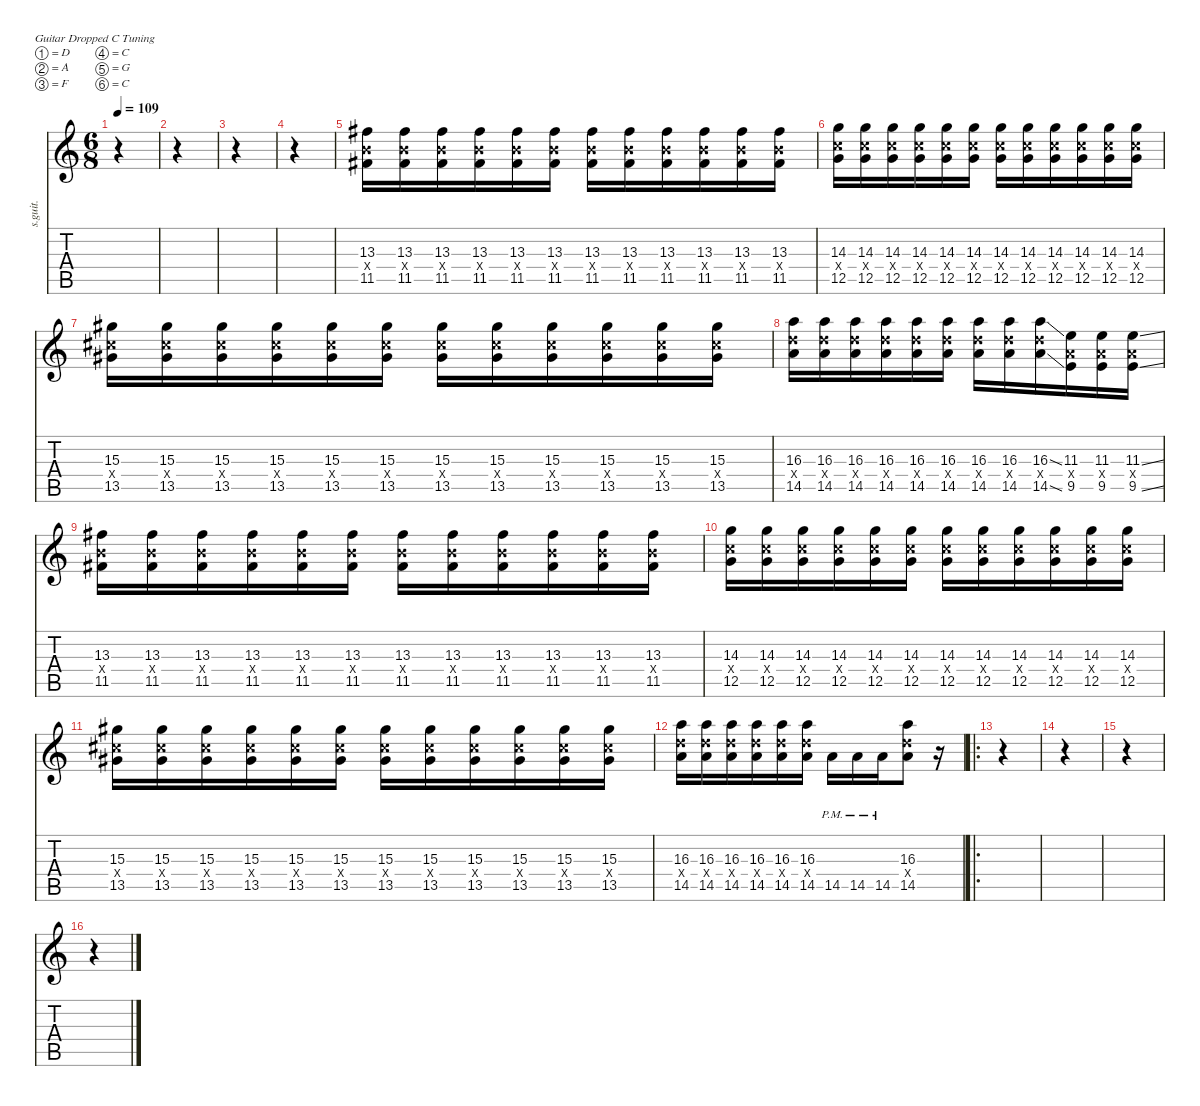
\defaultSystemsLayout 4
\hideDynamics
\bracketExtendMode nobrackets
\track ("Fill" "s.guit.") {instrument distortionguitar}
\staff {score tabs}
\tuning (D4 A3 F3 C3 G2 C2)
\ts (6 8)
\tempo 109
\clef g2
\ks c
r.4{dy mf} |
r.4 |
r.4 |
r.4 |
(13.3{acc #} 11.5{acc #} 11.4{x}).16{lyrics (0 "") lyrics (1 "") lyrics (2 "") lyrics (3 "") lyrics (4 "")} (13.3{acc #} 11.5{acc #} 11.4{x}).16{lyrics (0 "") lyrics (1 "") lyrics (2 "") lyrics (3 "") lyrics (4 "")} (13.3{acc #} 11.5{acc #} 11.4{x}).16{lyrics (0 "") lyrics (1 "") lyrics (2 "") lyrics (3 "") lyrics (4 "")} (13.3{acc #} 11.5{acc #} 11.4{x}).16{lyrics (0 "") lyrics (1 "") lyrics (2 "") lyrics (3 "") lyrics (4 "")} (13.3{acc #} 11.5{acc #} 11.4{x}).16{lyrics (0 "") lyrics (1 "") lyrics (2 "") lyrics (3 "") lyrics (4 "")} (13.3{acc #} 11.5{acc #} 11.4{x}).16{lyrics (0 "") lyrics (1 "") lyrics (2 "") lyrics (3 "") lyrics (4 "")} (13.3{acc #} 11.5{acc #} 11.4{x}).16{lyrics (0 "") lyrics (1 "") lyrics (2 "") lyrics (3 "") lyrics (4 "")} (13.3{acc #} 11.5{acc #} 11.4{x}).16{lyrics (0 "") lyrics (1 "") lyrics (2 "") lyrics (3 "") lyrics (4 "")} (13.3{acc #} 11.5{acc #} 11.4{x}).16{lyrics (0 "") lyrics (1 "") lyrics (2 "") lyrics (3 "") lyrics (4 "")} (13.3{acc #} 11.5{acc #} 11.4{x}).16{lyrics (0 "") lyrics (1 "") lyrics (2 "") lyrics (3 "") lyrics (4 "")} (13.3{acc #} 11.5{acc #} 11.4{x}).16{lyrics (0 "") lyrics (1 "") lyrics (2 "") lyrics (3 "") lyrics (4 "")} (13.3{acc #} 11.5{acc #} 11.4{x}).16{lyrics (0 "") lyrics (1 "") lyrics (2 "") lyrics (3 "") lyrics (4 "")} |
(14.3 12.5 12.4{x}).16{lyrics (0 "") lyrics (1 "") lyrics (2 "") lyrics (3 "") lyrics (4 "")} (14.3 12.5 12.4{x}).16{lyrics (0 "") lyrics (1 "") lyrics (2 "") lyrics (3 "") lyrics (4 "")} (14.3 12.5 12.4{x}).16{lyrics (0 "") lyrics (1 "") lyrics (2 "") lyrics (3 "") lyrics (4 "")} (14.3 12.5 12.4{x}).16{lyrics (0 "") lyrics (1 "") lyrics (2 "") lyrics (3 "") lyrics (4 "")} (14.3 12.5 12.4{x}).16{lyrics (0 "") lyrics (1 "") lyrics (2 "") lyrics (3 "") lyrics (4 "")} (14.3 12.5 12.4{x}).16{lyrics (0 "") lyrics (1 "") lyrics (2 "") lyrics (3 "") lyrics (4 "")} (14.3 12.5 12.4{x}).16{lyrics (0 "") lyrics (1 "") lyrics (2 "") lyrics (3 "") lyrics (4 "")} (14.3 12.5 12.4{x}).16{lyrics (0 "") lyrics (1 "") lyrics (2 "") lyrics (3 "") lyrics (4 "")} (14.3 12.5 12.4{x}).16{lyrics (0 "") lyrics (1 "") lyrics (2 "") lyrics (3 "") lyrics (4 "")} (14.3 12.5 12.4{x}).16{lyrics (0 "") lyrics (1 "") lyrics (2 "") lyrics (3 "") lyrics (4 "")} (14.3 12.5 12.4{x}).16{lyrics (0 "") lyrics (1 "") lyrics (2 "") lyrics (3 "") lyrics (4 "")} (14.3 12.5 12.4{x}).16{lyrics (0 "") lyrics (1 "") lyrics (2 "") lyrics (3 "") lyrics (4 "")} |
(15.3{acc #} 13.5{acc #} 13.4{x acc #}).16{lyrics (0 "") lyrics (1 "") lyrics (2 "") lyrics (3 "") lyrics (4 "")} (15.3{acc #} 13.5{acc #} 13.4{x acc #}).16{lyrics (0 "") lyrics (1 "") lyrics (2 "") lyrics (3 "") lyrics (4 "")} (15.3{acc #} 13.5{acc #} 13.4{x acc #}).16{lyrics (0 "") lyrics (1 "") lyrics (2 "") lyrics (3 "") lyrics (4 "")} (15.3{acc #} 13.5{acc #} 13.4{x acc #}).16{lyrics (0 "") lyrics (1 "") lyrics (2 "") lyrics (3 "") lyrics (4 "")} (15.3{acc #} 13.5{acc #} 13.4{x acc #}).16{lyrics (0 "") lyrics (1 "") lyrics (2 "") lyrics (3 "") lyrics (4 "")} (15.3{acc #} 13.5{acc #} 13.4{x acc #}).16{lyrics (0 "") lyrics (1 "") lyrics (2 "") lyrics (3 "") lyrics (4 "")} (15.3{acc #} 13.5{acc #} 13.4{x acc #}).16{lyrics (0 "") lyrics (1 "") lyrics (2 "") lyrics (3 "") lyrics (4 "")} (15.3{acc #} 13.5{acc #} 13.4{x acc #}).16{lyrics (0 "") lyrics (1 "") lyrics (2 "") lyrics (3 "") lyrics (4 "")} (15.3{acc #} 13.5{acc #} 13.4{x acc #}).16{lyrics (0 "") lyrics (1 "") lyrics (2 "") lyrics (3 "") lyrics (4 "")} (15.3{acc #} 13.5{acc #} 13.4{x acc #}).16{lyrics (0 "") lyrics (1 "") lyrics (2 "") lyrics (3 "") lyrics (4 "")} (15.3{acc #} 13.5{acc #} 13.4{x acc #}).16{lyrics (0 "") lyrics (1 "") lyrics (2 "") lyrics (3 "") lyrics (4 "")} (15.3{acc #} 13.5{acc #} 13.4{x acc #}).16{lyrics (0 "") lyrics (1 "") lyrics (2 "") lyrics (3 "") lyrics (4 "")} |
(16.3 14.5 14.4{x}).16{lyrics (0 "") lyrics (1 "") lyrics (2 "") lyrics (3 "") lyrics (4 "")} (16.3 14.5 14.4{x}).16{lyrics (0 "") lyrics (1 "") lyrics (2 "") lyrics (3 "") lyrics (4 "")} (16.3 14.5 14.4{x}).16{lyrics (0 "") lyrics (1 "") lyrics (2 "") lyrics (3 "") lyrics (4 "")} (16.3 14.5 14.4{x}).16{lyrics (0 "") lyrics (1 "") lyrics (2 "") lyrics (3 "") lyrics (4 "")} (16.3 14.5 14.4{x}).16{lyrics (0 "") lyrics (1 "") lyrics (2 "") lyrics (3 "") lyrics (4 "")} (16.3 14.5 14.4{x}).16{lyrics (0 "") lyrics (1 "") lyrics (2 "") lyrics (3 "") lyrics (4 "")} (16.3 14.5 14.4{x}).16{lyrics (0 "") lyrics (1 "") lyrics (2 "") lyrics (3 "") lyrics (4 "")} (16.3 14.5 14.4{x}).16{lyrics (0 "") lyrics (1 "") lyrics (2 "") lyrics (3 "") lyrics (4 "")} (16.3{ss} 14.5{ss} 14.4{x}).16{lyrics (0 "") lyrics (1 "") lyrics (2 "") lyrics (3 "") lyrics (4 "")} (11.3 9.5 9.4{x}).16{lyrics (0 "") lyrics (1 "") lyrics (2 "") lyrics (3 "") lyrics (4 "")} (11.3 9.5 9.4{x}).16{lyrics (0 "") lyrics (1 "") lyrics (2 "") lyrics (3 "") lyrics (4 "")} (11.3{ss} 9.5{ss} 9.4{x}).16{lyrics (0 "") lyrics (1 "") lyrics (2 "") lyrics (3 "") lyrics (4 "")} |
(13.3{acc #} 11.5{acc #} 11.4{x}).16{lyrics (0 "") lyrics (1 "") lyrics (2 "") lyrics (3 "") lyrics (4 "")} (13.3{acc #} 11.5{acc #} 11.4{x}).16{lyrics (0 "") lyrics (1 "") lyrics (2 "") lyrics (3 "") lyrics (4 "")} (13.3{acc #} 11.5{acc #} 11.4{x}).16{lyrics (0 "") lyrics (1 "") lyrics (2 "") lyrics (3 "") lyrics (4 "")} (13.3{acc #} 11.5{acc #} 11.4{x}).16{lyrics (0 "") lyrics (1 "") lyrics (2 "") lyrics (3 "") lyrics (4 "")} (13.3{acc #} 11.5{acc #} 11.4{x}).16{lyrics (0 "") lyrics (1 "") lyrics (2 "") lyrics (3 "") lyrics (4 "")} (13.3{acc #} 11.5{acc #} 11.4{x}).16{lyrics (0 "") lyrics (1 "") lyrics (2 "") lyrics (3 "") lyrics (4 "")} (13.3{acc #} 11.5{acc #} 11.4{x}).16{lyrics (0 "") lyrics (1 "") lyrics (2 "") lyrics (3 "") lyrics (4 "")} (13.3{acc #} 11.5{acc #} 11.4{x}).16{lyrics (0 "") lyrics (1 "") lyrics (2 "") lyrics (3 "") lyrics (4 "")} (13.3{acc #} 11.5{acc #} 11.4{x}).16{lyrics (0 "") lyrics (1 "") lyrics (2 "") lyrics (3 "") lyrics (4 "")} (13.3{acc #} 11.5{acc #} 11.4{x}).16{lyrics (0 "") lyrics (1 "") lyrics (2 "") lyrics (3 "") lyrics (4 "")} (13.3{acc #} 11.5{acc #} 11.4{x}).16{lyrics (0 "") lyrics (1 "") lyrics (2 "") lyrics (3 "") lyrics (4 "")} (13.3{acc #} 11.5{acc #} 11.4{x}).16{lyrics (0 "") lyrics (1 "") lyrics (2 "") lyrics (3 "") lyrics (4 "")} |
(14.3 12.5 12.4{x}).16{lyrics (0 "") lyrics (1 "") lyrics (2 "") lyrics (3 "") lyrics (4 "")} (14.3 12.5 12.4{x}).16{lyrics (0 "") lyrics (1 "") lyrics (2 "") lyrics (3 "") lyrics (4 "")} (14.3 12.5 12.4{x}).16{lyrics (0 "") lyrics (1 "") lyrics (2 "") lyrics (3 "") lyrics (4 "")} (14.3 12.5 12.4{x}).16{lyrics (0 "") lyrics (1 "") lyrics (2 "") lyrics (3 "") lyrics (4 "")} (14.3 12.5 12.4{x}).16{lyrics (0 "") lyrics (1 "") lyrics (2 "") lyrics (3 "") lyrics (4 "")} (14.3 12.5 12.4{x}).16{lyrics (0 "") lyrics (1 "") lyrics (2 "") lyrics (3 "") lyrics (4 "")} (14.3 12.5 12.4{x}).16{lyrics (0 "") lyrics (1 "") lyrics (2 "") lyrics (3 "") lyrics (4 "")} (14.3 12.5 12.4{x}).16{lyrics (0 "") lyrics (1 "") lyrics (2 "") lyrics (3 "") lyrics (4 "")} (14.3 12.5 12.4{x}).16{lyrics (0 "") lyrics (1 "") lyrics (2 "") lyrics (3 "") lyrics (4 "")} (14.3 12.5 12.4{x}).16{lyrics (0 "") lyrics (1 "") lyrics (2 "") lyrics (3 "") lyrics (4 "")} (14.3 12.5 12.4{x}).16{lyrics (0 "") lyrics (1 "") lyrics (2 "") lyrics (3 "") lyrics (4 "")} (14.3 12.5 12.4{x}).16{lyrics (0 "") lyrics (1 "") lyrics (2 "") lyrics (3 "") lyrics (4 "")} |
(15.3{acc #} 13.5{acc #} 13.4{x acc #}).16{lyrics (0 "") lyrics (1 "") lyrics (2 "") lyrics (3 "") lyrics (4 "")} (15.3{acc #} 13.5{acc #} 13.4{x acc #}).16{lyrics (0 "") lyrics (1 "") lyrics (2 "") lyrics (3 "") lyrics (4 "")} (15.3{acc #} 13.5{acc #} 13.4{x acc #}).16{lyrics (0 "") lyrics (1 "") lyrics (2 "") lyrics (3 "") lyrics (4 "")} (15.3{acc #} 13.5{acc #} 13.4{x acc #}).16{lyrics (0 "") lyrics (1 "") lyrics (2 "") lyrics (3 "") lyrics (4 "")} (15.3{acc #} 13.5{acc #} 13.4{x acc #}).16{lyrics (0 "") lyrics (1 "") lyrics (2 "") lyrics (3 "") lyrics (4 "")} (15.3{acc #} 13.5{acc #} 13.4{x acc #}).16{lyrics (0 "") lyrics (1 "") lyrics (2 "") lyrics (3 "") lyrics (4 "")} (15.3{acc #} 13.5{acc #} 13.4{x acc #}).16{lyrics (0 "") lyrics (1 "") lyrics (2 "") lyrics (3 "") lyrics (4 "")} (15.3{acc #} 13.5{acc #} 13.4{x acc #}).16{lyrics (0 "") lyrics (1 "") lyrics (2 "") lyrics (3 "") lyrics (4 "")} (15.3{acc #} 13.5{acc #} 13.4{x acc #}).16{lyrics (0 "") lyrics (1 "") lyrics (2 "") lyrics (3 "") lyrics (4 "")} (15.3{acc #} 13.5{acc #} 13.4{x acc #}).16{lyrics (0 "") lyrics (1 "") lyrics (2 "") lyrics (3 "") lyrics (4 "")} (15.3{acc #} 13.5{acc #} 13.4{x acc #}).16{lyrics (0 "") lyrics (1 "") lyrics (2 "") lyrics (3 "") lyrics (4 "")} (15.3{acc #} 13.5{acc #} 13.4{x acc #}).16{lyrics (0 "") lyrics (1 "") lyrics (2 "") lyrics (3 "") lyrics (4 "")} |
(16.3 14.5 14.4{x}).16{lyrics (0 "") lyrics (1 "") lyrics (2 "") lyrics (3 "") lyrics (4 "")} (16.3 14.5 14.4{x}).16{lyrics (0 "") lyrics (1 "") lyrics (2 "") lyrics (3 "") lyrics (4 "")} (16.3 14.5 14.4{x}).16{lyrics (0 "") lyrics (1 "") lyrics (2 "") lyrics (3 "") lyrics (4 "")} (16.3 14.5 14.4{x}).16{lyrics (0 "") lyrics (1 "") lyrics (2 "") lyrics (3 "") lyrics (4 "")} (16.3 14.5 14.4{x}).16{lyrics (0 "") lyrics (1 "") lyrics (2 "") lyrics (3 "") lyrics (4 "")} (16.3 14.5 14.4{x}).16{lyrics (0 "") lyrics (1 "") lyrics (2 "") lyrics (3 "") lyrics (4 "")} 14.5{pm}.16{lyrics (0 "") lyrics (1 "") lyrics (2 "") lyrics (3 "") lyrics (4 "")} 14.5{pm}.16{lyrics (0 "") lyrics (1 "") lyrics (2 "") lyrics (3 "") lyrics (4 "")} 14.5{pm}.16{lyrics (0 "") lyrics (1 "") lyrics (2 "") lyrics (3 "") lyrics (4 "")} (16.3 14.5 14.4{x}).8{lyrics (0 "") lyrics (1 "") lyrics (2 "") lyrics (3 "") lyrics (4 "")} r.16 |
\ro
r.4 |
r.4 |
r.4 |
r.4
